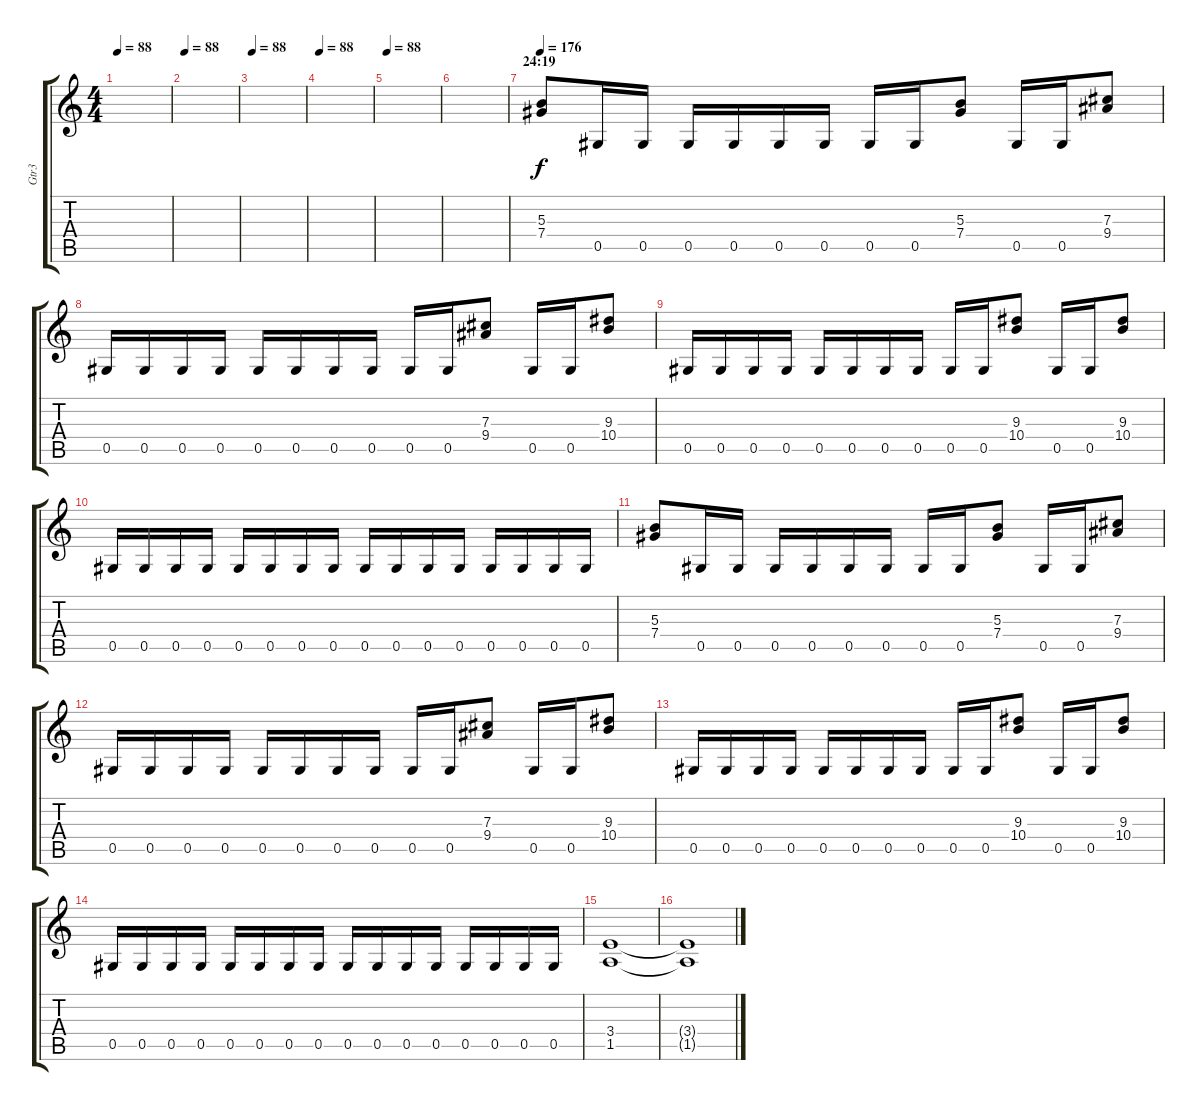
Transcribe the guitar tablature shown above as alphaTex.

\track ("Gtr3" "Gtr3") {instrument overdrivenguitar}
\staff {score tabs}
\tuning (Eb4 Bb3 Gb3 Db3 Ab2 Eb2) {hide}
\ts (4 4)
\tempo 88
\clef g2
\ks c
|
\tempo 88
|
\tempo 88
|
\tempo 88
|
\tempo 88
|
|
\section ("" "24:19")
\tempo 176
(5.3 7.4).8{volume 14 instrument overdrivenguitar} 0.5.16 0.5.16 0.5.16 0.5.16 0.5.16 0.5.16 0.5.16 0.5.16 (5.3 7.4).8 0.5.16 0.5.16 (7.3 9.4).8 |
0.5.16 0.5.16 0.5.16 0.5.16 0.5.16 0.5.16 0.5.16 0.5.16 0.5.16 0.5.16 (7.3 9.4).8 0.5.16 0.5.16 (9.3 10.4).8 |
0.5.16 0.5.16 0.5.16 0.5.16 0.5.16 0.5.16 0.5.16 0.5.16 0.5.16 0.5.16 (9.3 10.4).8 0.5.16 0.5.16 (9.3 10.4).8 |
0.5.16 0.5.16 0.5.16 0.5.16 0.5.16 0.5.16 0.5.16 0.5.16 0.5.16 0.5.16 0.5.16 0.5.16 0.5.16 0.5.16 0.5.16 0.5.16 |
(5.3 7.4).8 0.5.16 0.5.16 0.5.16 0.5.16 0.5.16 0.5.16 0.5.16 0.5.16 (5.3 7.4).8 0.5.16 0.5.16 (7.3 9.4).8 |
0.5.16 0.5.16 0.5.16 0.5.16 0.5.16 0.5.16 0.5.16 0.5.16 0.5.16 0.5.16 (7.3 9.4).8 0.5.16 0.5.16 (9.3 10.4).8 |
0.5.16 0.5.16 0.5.16 0.5.16 0.5.16 0.5.16 0.5.16 0.5.16 0.5.16 0.5.16 (9.3 10.4).8 0.5.16 0.5.16 (9.3 10.4).8 |
0.5.16 0.5.16 0.5.16 0.5.16 0.5.16 0.5.16 0.5.16 0.5.16 0.5.16 0.5.16 0.5.16 0.5.16 0.5.16 0.5.16 0.5.16 0.5.16 |
(3.4 1.5).1 |
(3.4{t} 1.5{t}).1
